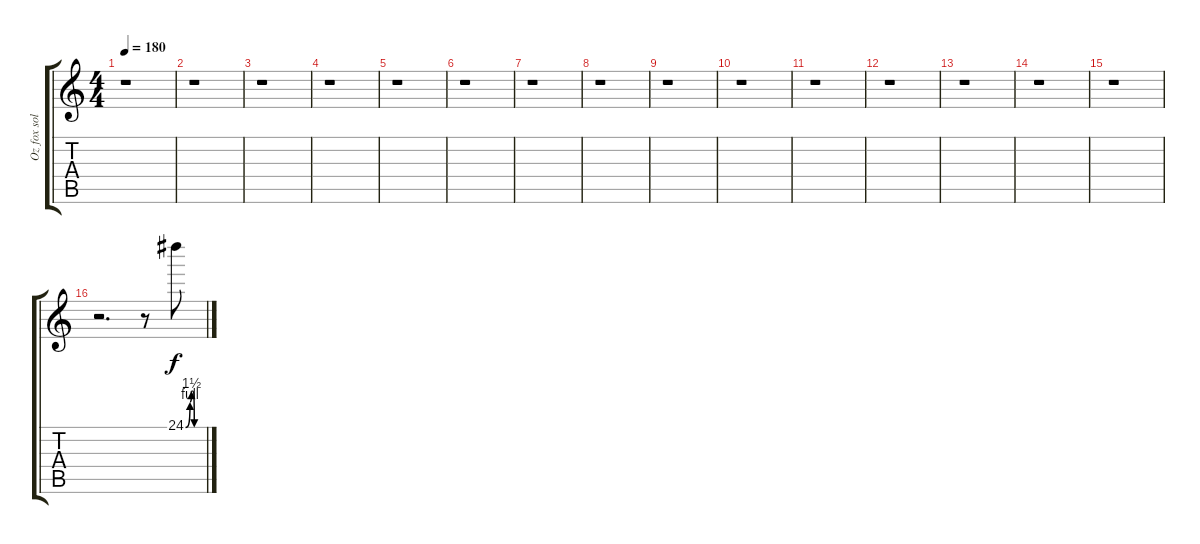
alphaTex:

\track ("Oz fox solos" "Oz fox sol") {instrument distortionguitar}
\staff {score tabs}
\tuning (Eb4 Bb3 Gb3 Db3 Ab2 Eb2) {hide}
\ts (4 4)
\tempo 180
\clef g2
\ks c
r.1{dy f} |
r.1 |
r.1 |
r.1 |
r.1 |
r.1 |
r.1 |
r.1 |
r.1 |
r.1 |
r.1 |
r.1 |
r.1 |
r.1 |
r.1 |
r.2{d} r.8 24.1{be (custom 0 0 15 4 20 6 25 6 30 0 35 0 40 0 45 0 60 0)}.8
